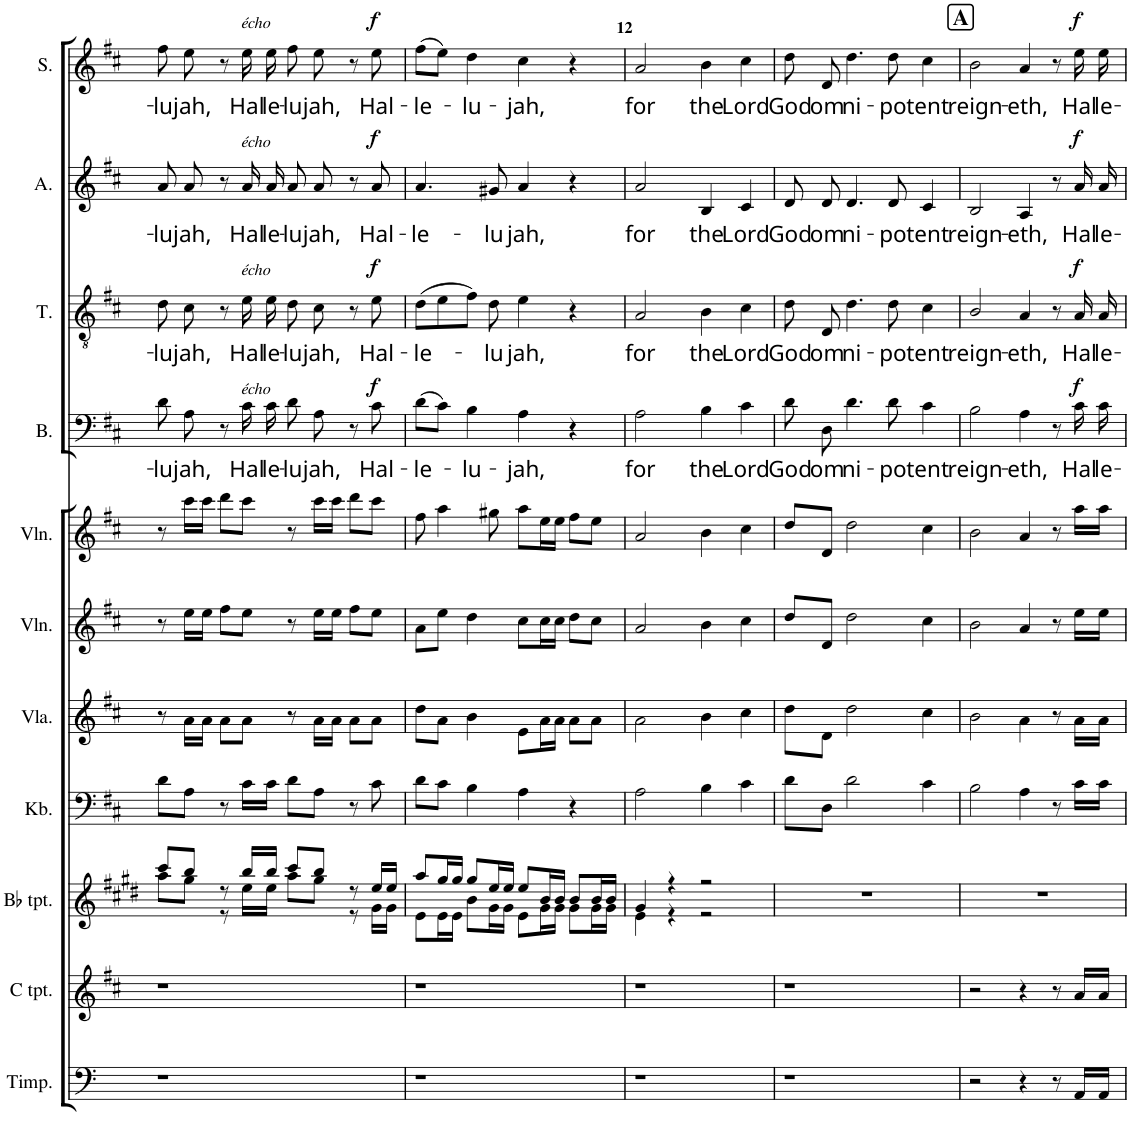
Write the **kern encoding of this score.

**kern	**kern	**kern	**kern	**kern	**kern	**kern	**kern	**text	**dynam	**kern	**text	**dynam	**kern	**text	**dynam	**kern	**text	**dynam
*part11	*part10	*part9	*part8	*part7	*part6	*part5	*part4	*part4	*part4	*part3	*part3	*part3	*part2	*part2	*part2	*part1	*part1	*part1
*staff11	*staff10	*staff9	*staff8	*staff7	*staff6	*staff5	*staff4	*staff4	*staff4	*staff3	*staff3	*staff3	*staff2	*staff2	*staff2	*staff1	*staff1	*staff1
*I"Timpani	*I"C trompet	*I"Bb trompet	*I"Kontrabas	*I"Viola	*I"Violin	*I"Violin	*I"Bass	*	*	*I"Tenor	*	*	*I"Alto	*	*	*I"Soprano	*	*
*I'Timp.	*I'C tpt.	*I'Bb tpt.	*I'Kb.	*I'Vla.	*I'Vln.	*I'Vln.	*I'B.	*	*	*I'T.	*	*	*I'A.	*	*	*I'S.	*	*
!!LO:PB:g=z
*clefF4	*clefG2	*clefG2	*clefF4	*clefG2	*clefG2	*clefG2	*clefF4	*	*	*clefGv2	*	*	*clefG2	*	*	*clefG2	*	*
*	*Trd1c2	*Trd1c2	*Trd7c12	*	*	*	*	*	*	*	*	*	*	*	*	*	*	*
*k[]	*k[f#c#]	*k[f#c#g#d#]	*k[f#c#]	*k[f#c#]	*k[f#c#]	*k[f#c#]	*k[f#c#]	*	*	*k[f#c#]	*	*	*k[f#c#]	*	*	*k[f#c#]	*	*
*	*D:	*	*D:	*D:	*D:	*D:	*D:	*	*	*D:	*	*	*D:	*	*	*D:	*	*
*M4/4	*M4/4	*M4/4	*M4/4	*M4/4	*M4/4	*M4/4	*M4/4	*	*	*M4/4	*	*	*M4/4	*	*	*M4/4	*	*
=10	=10	=10	=10	=10	=10	=10	=10	=10	=10	=10	=10	=10	=10	=10	=10	=10	=10	=10
*	*	*^	*	*	*	*	*	*	*	*	*	*	*	*	*	*	*	*
!	!	!	!	!	!	!	!	!	!LO:LY:b	!	!	!LO:LY:b	!	!	!LO:LY:b	!	!	!LO:LY:b	!
1r	1r	8ccc#/L	8aa\L	8d\L	8r	8r	8r	8d\	-lu-	.	8d\	-lu-	.	8a/L	-lu-	.	8ff#\	-lu-	.
!	!	!	!	!	!	!	!	!	!LO:LY:b	!	!	!LO:LY:b	!	!	!LO:LY:b	!	!	!LO:LY:b	!
.	.	8bb/J	8gg#\J	8A\J	16a\LL	16ee\LL	16ccc#\LL	8A\	-jah,	.	8c#\	-jah,	.	8a/J	-jah,	.	8ee\	-jah,	.
.	.	.	.	.	16a\JJ	16ee\JJ	16ccc#\JJ	.	.	.	.	.	.	.	.	.	.	.	.
.	.	8r	8r	8r	8a\L	8ff#\L	8ddd\L	8r	.	.	8r	.	.	8r	.	.	8r	.	.
!	!	!	!	!	!	!	!	!	!	!	!	!	!	!	!	!	!LO:TX:a:i:t=écho	!	!
!	!	!	!	!	!	!	!	!	!	!	!	!	!	!LO:TX:a:i:t=écho	!	!	!	!	!
!	!	!	!	!	!	!	!	!	!	!	!LO:TX:a:i:t=écho	!	!	!	!	!	!	!	!
!	!	!	!	!	!	!	!	!LO:TX:a:i:t=écho	!	!	!	!	!	!	!	!	!	!	!
!	!	!	!	!	!	!	!	!	!LO:LY:b	!	!	!LO:LY:b	!	!	!LO:LY:b	!	!	!LO:LY:b	!
.	.	16bb/LL	16ee\LL	16c#\LL	8a\J	8ee\J	8ccc#\J	16c#\	Hal-	.	16e\	Hal-	.	16a/LL	Hal-	.	16ee\	Hal-	.
!	!	!	!	!	!	!	!	!	!LO:LY:b	!	!	!LO:LY:b	!	!	!LO:LY:b	!	!	!LO:LY:b	!
.	.	16bb/JJ	16ee\JJ	16c#\JJ	.	.	.	16c#\	-le-	.	16e\	-le-	.	16a/JJ	-le-	.	16ee\	-le-	.
!	!	!	!	!	!	!	!	!	!LO:LY:b	!	!	!LO:LY:b	!	!	!LO:LY:b	!	!	!LO:LY:b	!
.	.	8ccc#/L	8aa\L	8d\L	8r	8r	8r	8d\	-lu-	.	8d\	-lu-	.	8a/L	-lu-	.	8ff#\	-lu-	.
!	!	!	!	!	!	!	!	!	!LO:LY:b	!	!	!LO:LY:b	!	!	!LO:LY:b	!	!	!LO:LY:b	!
.	.	8bb/J	8gg#\J	8A\J	16a\LL	16ee\LL	16ccc#\LL	8A\	-jah,	.	8c#\	-jah,	.	8a/J	-jah,	.	8ee\	-jah,	.
.	.	.	.	.	16a\JJ	16ee\JJ	16ccc#\JJ	.	.	.	.	.	.	.	.	.	.	.	.
.	.	8r	8r	8r	8a\L	8ff#\L	8ddd\L	8r	.	.	8r	.	.	8r	.	.	8r	.	.
!	!	!	!	!	!	!	!	!	!LO:LY:b	!LO:DY:a	!	!LO:LY:b	!LO:DY:a	!	!LO:LY:b	!LO:DY:a	!	!LO:LY:b	!LO:DY:a
.	.	16ee/LL	16g#\LL	8c#\	8a\J	8ee\J	8ccc#\J	8c#\	Hal-	f	8e\	Hal-	f	8a/	Hal-	f	8ee\	Hal-	f
.	.	16ee/JJ	16g#\JJ	.	.	.	.	.	.	.	.	.	.	.	.	.	.	.	.
=11	=11	=11	=11	=11	=11	=11	=11	=11	=11	=11	=11	=11	=11	=11	=11	=11	=11	=11	=11
!	!	!	!	!	!	!	!	!	!LO:LY:b	!	!	!LO:LY:b	!	!	!LO:LY:b	!	!	!LO:LY:b	!
1r	1r	8aa/L	8e\L	8d\L	8dd\L	8a\L	8ff#\	(8d\L	-le-	.	(8d\L	-le-	.	4.a/	-le-	.	(8ff#\L	-le-	.
.	.	16gg#/L	16e\L	8c#\J	8a\J	8ee\J	4aa\	8c#\J)	.	.	8e\	.	.	.	.	.	8ee\J)	.	.
.	.	16gg#/JJ	16e\JJ	.	.	.	.	.	.	.	.	.	.	.	.	.	.	.	.
!	!	!	!	!	!	!	!	!	!LO:LY:b	!	!	!	!	!	!	!	!	!LO:LY:b	!
.	.	8gg#/L	8b\L	4B\	4b\	4dd\	.	4B\	-lu-	.	8f#\J)	.	.	.	.	.	4dd\	-lu-	.
!	!	!	!	!	!	!	!	!	!	!	!	!LO:LY:b	!	!	!LO:LY:b	!	!	!	!
.	.	16ee/L	16g#\L	.	.	.	8gg#X\	.	.	.	8d\	-lu-	.	8g#X/	-lu-	.	.	.	.
.	.	16ee/JJ	16g#\JJ	.	.	.	.	.	.	.	.	.	.	.	.	.	.	.	.
!	!	!	!	!	!	!	!	!	!LO:LY:b	!	!	!LO:LY:b	!	!	!LO:LY:b	!	!	!LO:LY:b	!
.	.	8ee/L	8e\L	4A\	8e\L	8cc#\L	8aa\L	4A\	-jah,	.	4e\	-jah,	.	4a/	-jah,	.	4cc#\	-jah,	.
.	.	16b/L	16g#\L	.	16a\L	16cc#\L	16ee\L	.	.	.	.	.	.	.	.	.	.	.	.
.	.	16b/JJ	16g#\JJ	.	16a\JJ	16cc#\JJ	16ee\JJ	.	.	.	.	.	.	.	.	.	.	.	.
.	.	8b/L	8g#\L	4r	8a\L	8dd\L	8ff#\L	4r	.	.	4r	.	.	4r	.	.	4r	.	.
.	.	16b/L	16g#\L	.	8a\J	8cc#\J	8ee\J	.	.	.	.	.	.	.	.	.	.	.	.
.	.	16b/JJ	16g#\JJ	.	.	.	.	.	.	.	.	.	.	.	.	.	.	.	.
=12	=12	=12	=12	=12	=12	=12	=12	=12	=12	=12	=12	=12	=12	=12	=12	=12	=12	=12	=12
!	!	!	!	!	!	!	!	!	!LO:LY:b	!	!	!LO:LY:b	!	!	!LO:LY:b	!	!	!LO:LY:b	!
1r	1r	4g#/	4e\	2A\	2a\	2a/	2a/	2A\	for	.	2A/	for	.	2a/	for	.	2a/	for	.
.	.	4r	4r	.	.	.	.	.	.	.	.	.	.	.	.	.	.	.	.
!	!	!	!	!	!	!	!	!	!LO:LY:b	!	!	!LO:LY:b	!	!	!LO:LY:b	!	!	!LO:LY:b	!
.	.	2r	2r	4B\	4b\	4b\	4b\	4B\	the	.	4B\	the	.	4B/	the	.	4b\	the	.
!	!	!	!	!	!	!	!	!	!LO:LY:b	!	!	!LO:LY:b	!	!	!LO:LY:b	!	!	!LO:LY:b	!
.	.	.	.	4c#\	4cc#\	4cc#\	4cc#\	4c#\	Lord	.	4c#\	Lord	.	4c#/	Lord	.	4cc#\	Lord	.
*	*	*v	*v	*	*	*	*	*	*	*	*	*	*	*	*	*	*	*	*
=13	=13	=13	=13	=13	=13	=13	=13	=13	=13	=13	=13	=13	=13	=13	=13	=13	=13	=13
!	!	!	!	!	!	!	!	!LO:LY:b	!	!	!LO:LY:b	!	!	!LO:LY:b	!	!	!LO:LY:b	!
1r	1r	1r	8d\L	8dd\L	8dd/L	8dd/L	8d\	God	.	8d\	God	.	8d/L	God	.	8dd\	God	.
!	!	!	!	!	!	!	!	!LO:LY:b	!	!	!LO:LY:b	!	!	!LO:LY:b	!	!	!LO:LY:b	!
.	.	.	8D\J	8d\J	8d/J	8d/J	8D\	om-	.	8D/	om-	.	8d/J	om-	.	8d/	om-	.
!	!	!	!	!	!	!	!	!LO:LY:b	!	!	!LO:LY:b	!	!	!LO:LY:b	!	!	!LO:LY:b	!
.	.	.	2d\	2dd\	2dd\	2dd\	4.d\	-ni-	.	4.d\	-ni-	.	4.d/	-ni-	.	4.dd\	-ni-	.
!	!	!	!	!	!	!	!	!LO:LY:b	!	!	!LO:LY:b	!	!	!LO:LY:b	!	!	!LO:LY:b	!
.	.	.	.	.	.	.	8d\	-po-	.	8d\	-po-	.	8d/	-po-	.	8dd\	-po-	.
!	!	!	!	!	!	!	!	!LO:LY:b	!	!	!LO:LY:b	!	!	!LO:LY:b	!	!	!LO:LY:b	!
.	.	.	4c#\	4cc#\	4cc#\	4cc#\	4c#\	-tent	.	4c#\	-tent	.	4c#/	-tent	.	4cc#\	-tent	.
!!LO:REH:place=s1:a:B:cj:fs=14:t=A
=14	=14	=14	=14	=14	=14	=14	=14	=14	=14	=14	=14	=14	=14	=14	=14	=14	=14	=14
!	!	!	!	!	!	!	!	!LO:LY:b	!	!	!LO:LY:b	!	!	!LO:LY:b	!	!	!LO:LY:b	!
2r	2r	1r	2B\	2b\	2b\	2b\	2B\	reign-	.	2B/	reign-	.	2B/	reign-	.	2b\	reign-	.
!	!	!	!	!	!	!	!	!LO:LY:b	!	!	!LO:LY:b	!	!	!LO:LY:b	!	!	!LO:LY:b	!
4r	4r	.	4A\	4a\	4a/	4a/	4A\	-eth,	.	4A/	-eth,	.	4A/	-eth,	.	4a/	-eth,	.
8r	8r	.	8r	8r	8r	8r	8r	.	.	8r	.	.	8r	.	.	8r	.	.
!	!	!	!	!	!	!	!	!LO:LY:b	!LO:DY:a	!	!LO:LY:b	!LO:DY:a	!	!LO:LY:b	!LO:DY:a	!	!LO:LY:b	!LO:DY:a
16AA/LL	16a/LL	.	16c#\LL	16a\LL	16ee\LL	16aa\LL	16c#\	Hal-	f	16A/	Hal-	f	16a/LL	Hal-	f	16ee\	Hal-	f
!	!	!	!	!	!	!	!	!LO:LY:b	!	!	!LO:LY:b	!	!	!LO:LY:b	!	!	!LO:LY:b	!
16AA/JJ	16a/JJ	.	16c#\JJ	16a\JJ	16ee\JJ	16aa\JJ	16c#\	-le-	.	16A/	-le-	.	16a/JJ	-le-	.	16ee\	-le-	.
=	=	=	=	=	=	=	=	=	=	=	=	=	=	=	=	=	=	=
*-	*-	*-	*-	*-	*-	*-	*-	*-	*-	*-	*-	*-	*-	*-	*-	*-	*-	*-
